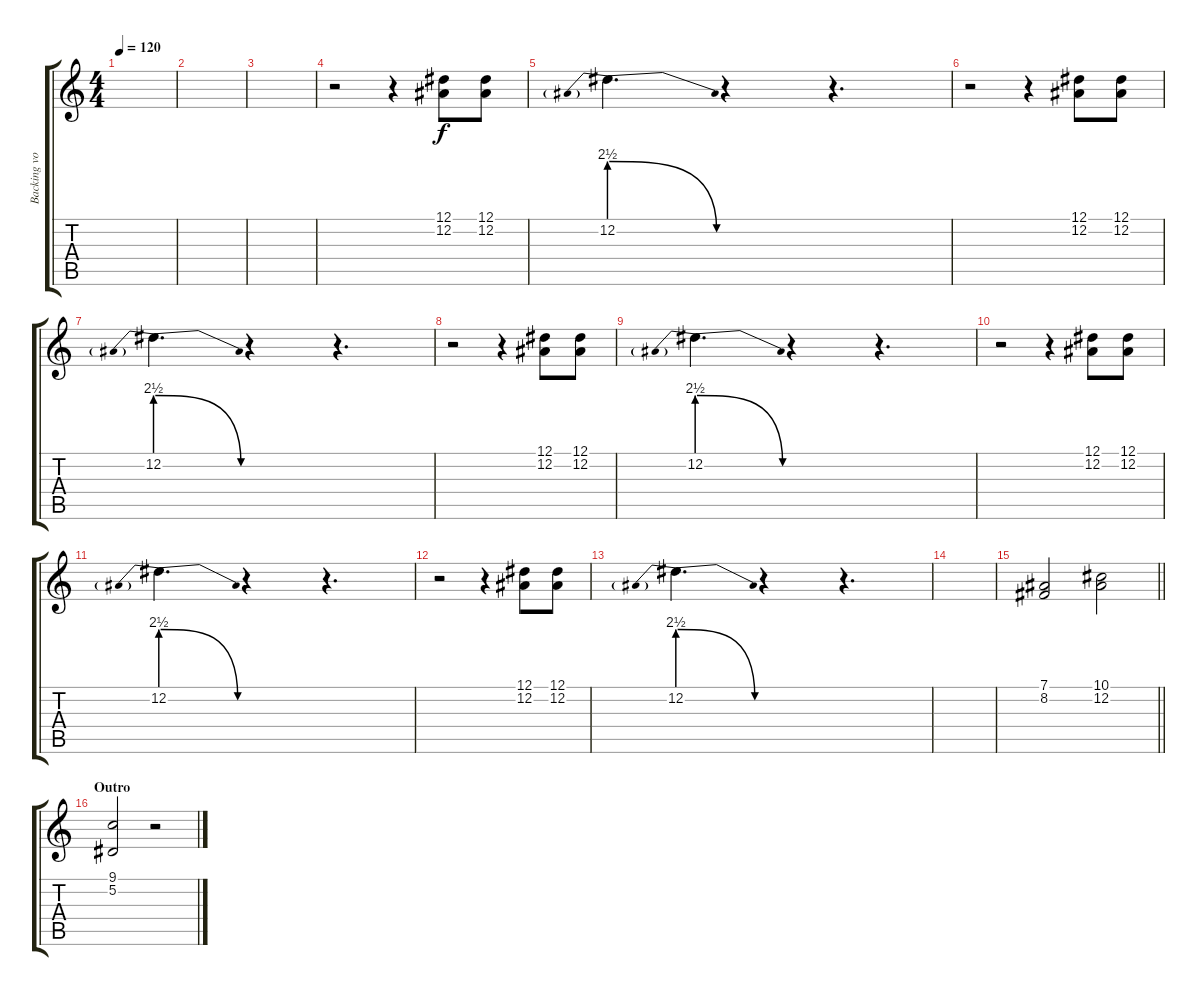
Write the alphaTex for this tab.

\track ("Backing vocals" "Backing vo") {instrument englishhorn}
\staff {score tabs}
\tuning (Eb4 Bb3 Gb3 Db3 Ab2 Eb2) {hide}
\ts (4 4)
\tempo 120
\clef g2
\ks c
|
|
|
r.2 r.4 (12.1 12.2).8 (12.1 12.2).8 |
12.2{be (prebendrelease 0 10 60 0)}.4{d} r.4 r.4{d} |
r.2 r.4 (12.1 12.2).8 (12.1 12.2).8 |
12.2{be (prebendrelease 0 10 60 0)}.4{d} r.4 r.4{d} |
r.2 r.4 (12.1 12.2).8 (12.1 12.2).8 |
12.2{be (prebendrelease 0 10 60 0)}.4{d} r.4 r.4{d} |
r.2 r.4 (12.1 12.2).8 (12.1 12.2).8 |
12.2{be (prebendrelease 0 10 60 0)}.4{d} r.4 r.4{d} |
r.2 r.4 (12.1 12.2).8 (12.1 12.2).8 |
12.2{be (prebendrelease 0 10 60 0)}.4{d} r.4 r.4{d} |
|
\barLineRight lightlight
(7.1 8.2).2 (10.1 12.2).2 |
\section ("" "Outro")
(9.1 5.2).2 r.2
